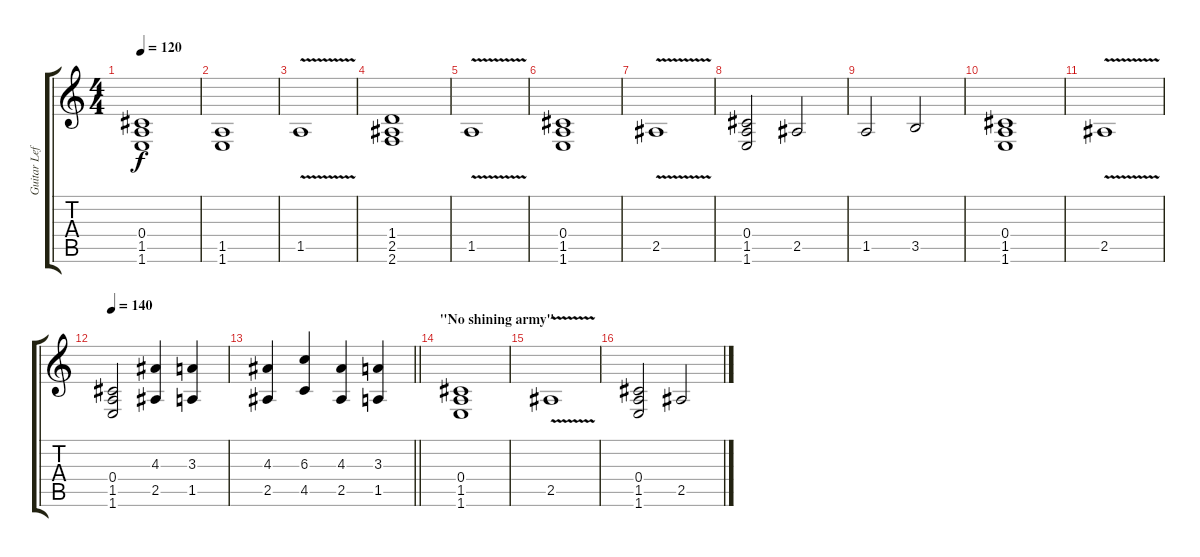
\track ("Guitar Left" "Guitar Lef") {instrument distortionguitar}
\staff {score tabs}
\tuning (Eb4 Bb3 Gb3 Db3 Ab2 Eb2) {hide}
\ts (4 4)
\tempo 120
\clef g2
\ks c
(0.4 1.5 1.6).1{dy f} |
(1.5 1.6).1 |
1.5{v}.1 |
(1.4 2.5 2.6).1 |
1.5{v}.1 |
(0.4 1.5 1.6).1 |
2.5{v}.1 |
(0.4 1.5 1.6).2 2.5.2 |
1.5.2 3.5.2 |
(0.4 1.5 1.6).1 |
2.5{v}.1 |
\tempo 140
(0.4 1.5 1.6).2 (4.3 2.5).4 (3.3 1.5).4 |
\barLineRight lightlight
(4.3 2.5).4 (6.3 4.5).4 (4.3 2.5).4 (3.3 1.5).4 |
\section ("" "\"No shining army\"")
(0.4 1.5 1.6).1 |
2.5{v}.1 |
(0.4 1.5 1.6).2 2.5.2
